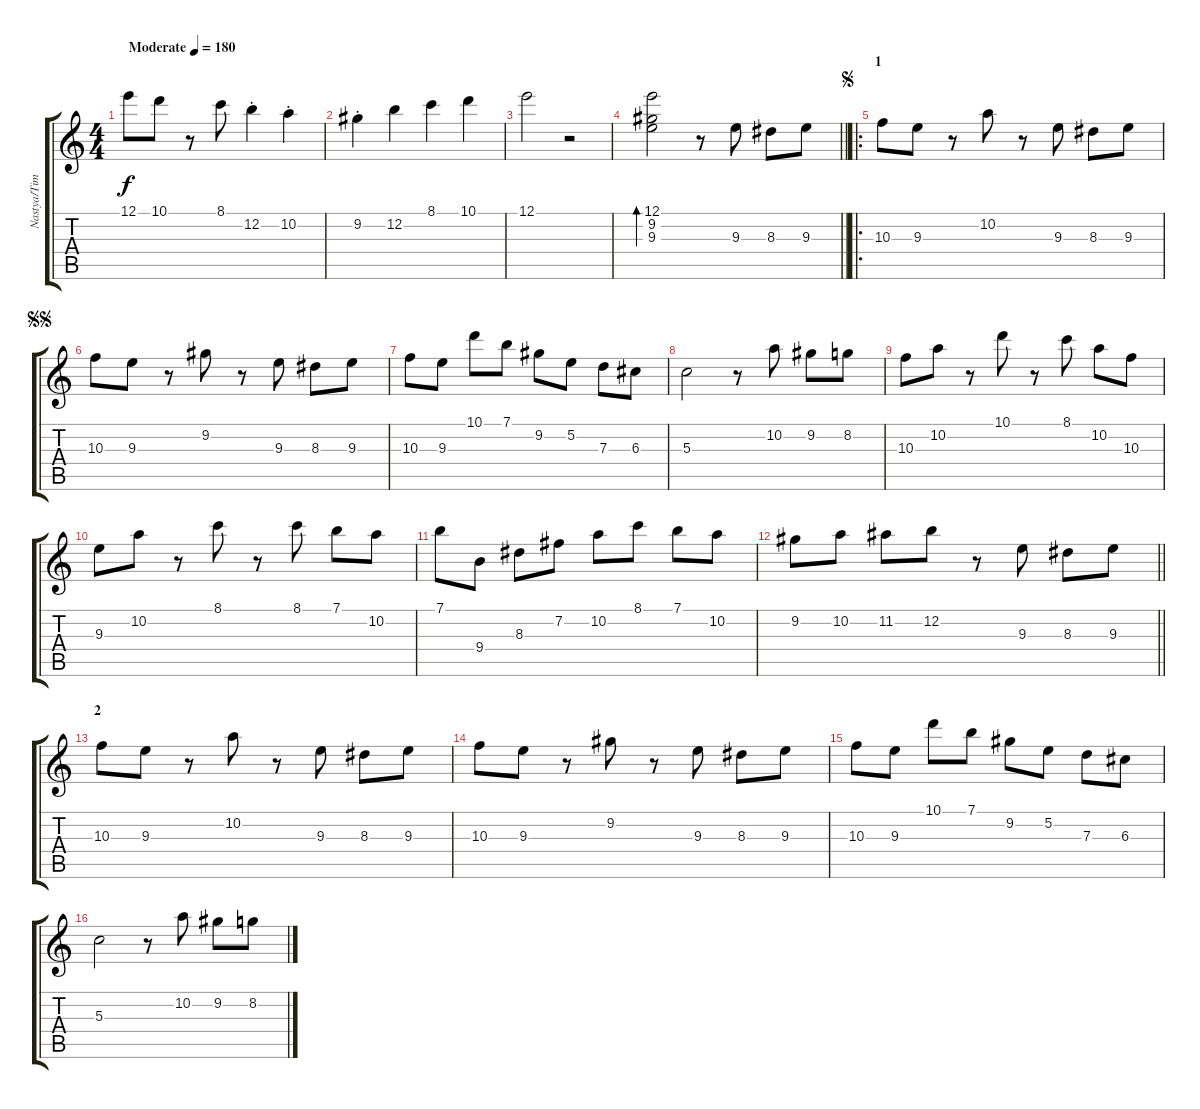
\track ("Nastya/Timofey" "Nastya/Tim") {solo instrument acousticguitarsteel}
\staff {score tabs}
\tuning (E4 B3 G3 D3 A2 E2) {hide}
\ts (4 4)
\tempo (180 "Moderate")
\clef g2
\ks c
12.1.8{dy f instrument acousticguitarsteel} 10.1.8 r.8 8.1.8 12.2{st}.4 10.2{st}.4 |
9.2{st}.4 12.2.4 8.1.4 10.1.4 |
12.1.2 r.2 |
\barLineRight lightlight
(12.1 9.2 9.3).2{bd 240} r.8 9.3.8 8.3.8 9.3.8 |
\ro
\section ("" "1")
\jump segno
10.3.8 9.3.8 r.8 10.2.8 r.8 9.3.8 8.3.8 9.3.8 |
\jump segnosegno
10.3.8 9.3.8 r.8 9.2.8 r.8 9.3.8 8.3.8 9.3.8 |
10.3.8 9.3.8 10.1.8 7.1.8 9.2.8 5.2.8 7.3.8 6.3.8 |
5.3.2 r.8 10.2.8 9.2.8 8.2.8 |
10.3.8 10.2.8 r.8 10.1.8 r.8 8.1.8 10.2.8 10.3.8 |
9.3.8 10.2.8 r.8 8.1.8 r.8 8.1.8 7.1.8 10.2.8 |
7.1.8 9.4.8 8.3.8 7.2.8 10.2.8 8.1.8 7.1.8 10.2.8 |
\barLineRight lightlight
9.2.8 10.2.8 11.2.8 12.2.8 r.8 9.3.8 8.3.8 9.3.8 |
\section ("" "2")
10.3.8 9.3.8 r.8 10.2.8 r.8 9.3.8 8.3.8 9.3.8 |
10.3.8 9.3.8 r.8 9.2.8 r.8 9.3.8 8.3.8 9.3.8 |
10.3.8 9.3.8 10.1.8 7.1.8 9.2.8 5.2.8 7.3.8 6.3.8 |
5.3.2 r.8 10.2.8 9.2.8 8.2.8
